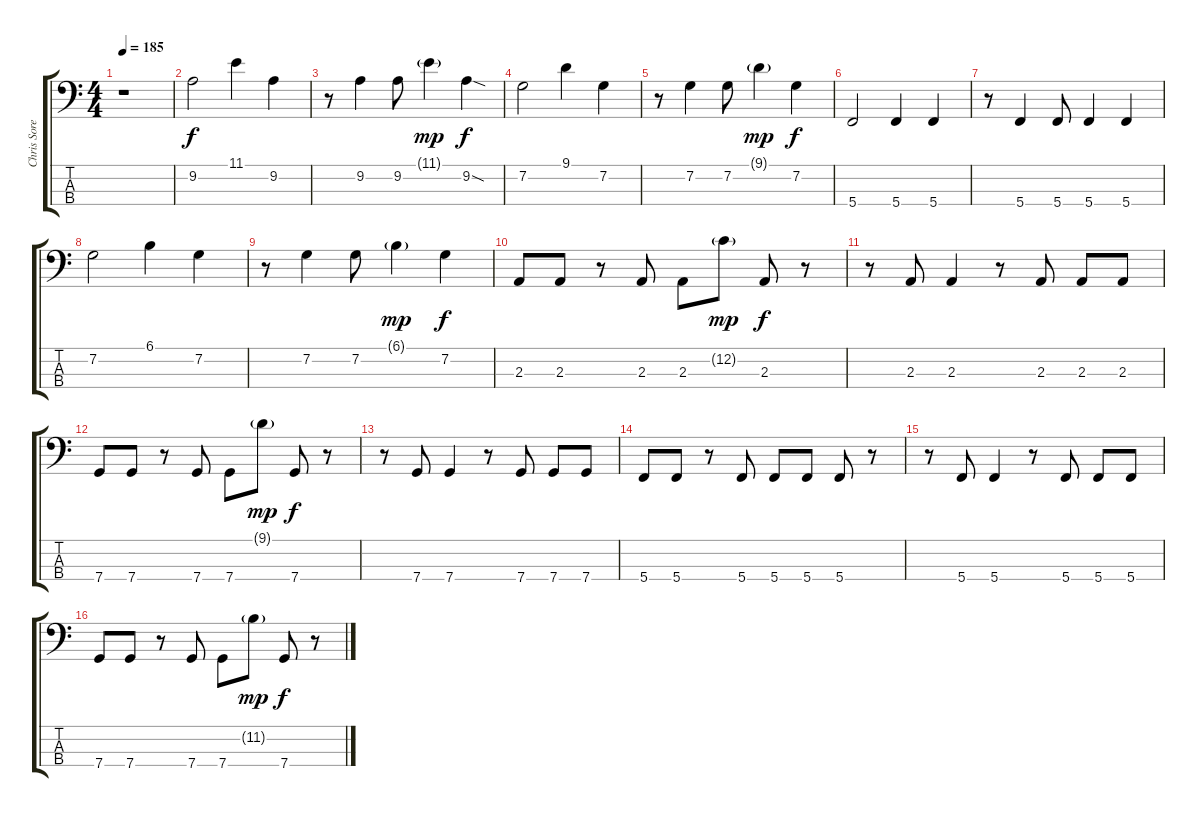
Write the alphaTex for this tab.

\track ("Chris Sorenson" "Chris Sore") {instrument electricbasspick}
\staff {score tabs}
\tuning (F2 C2 G1 C1) {hide}
\ts (4 4)
\tempo 185
\clef f4
\ks c
r.1{dy f} |
9.2.2 11.1.4 9.2.4 |
r.8 9.2.4 9.2.8 11.1{g}.4{dy mp} 9.2{sod}.4{dy f} |
7.2.2 9.1.4 7.2.4 |
r.8 7.2.4 7.2.8 9.1{g}.4{dy mp} 7.2.4{dy f} |
5.4.2 5.4.4 5.4.4 |
r.8 5.4.4 5.4.8 5.4.4 5.4.4 |
7.2.2 6.1.4 7.2.4 |
r.8 7.2.4 7.2.8 6.1{g}.4{dy mp} 7.2.4{dy f} |
2.3.8 2.3.8 r.8 2.3.8 2.3.8 12.2{g}.8{dy mp} 2.3.8{dy f} r.8 |
r.8 2.3.8 2.3.4 r.8 2.3.8 2.3.8 2.3.8 |
7.4.8 7.4.8 r.8 7.4.8 7.4.8 9.1{g}.8{dy mp} 7.4.8{dy f} r.8 |
r.8 7.4.8 7.4.4 r.8 7.4.8 7.4.8 7.4.8 |
5.4.8 5.4.8 r.8 5.4.8 5.4.8 5.4.8 5.4.8 r.8 |
r.8 5.4.8 5.4.4 r.8 5.4.8 5.4.8 5.4.8 |
7.4.8 7.4.8 r.8 7.4.8 7.4.8 11.2{g}.8{dy mp} 7.4.8{dy f} r.8
